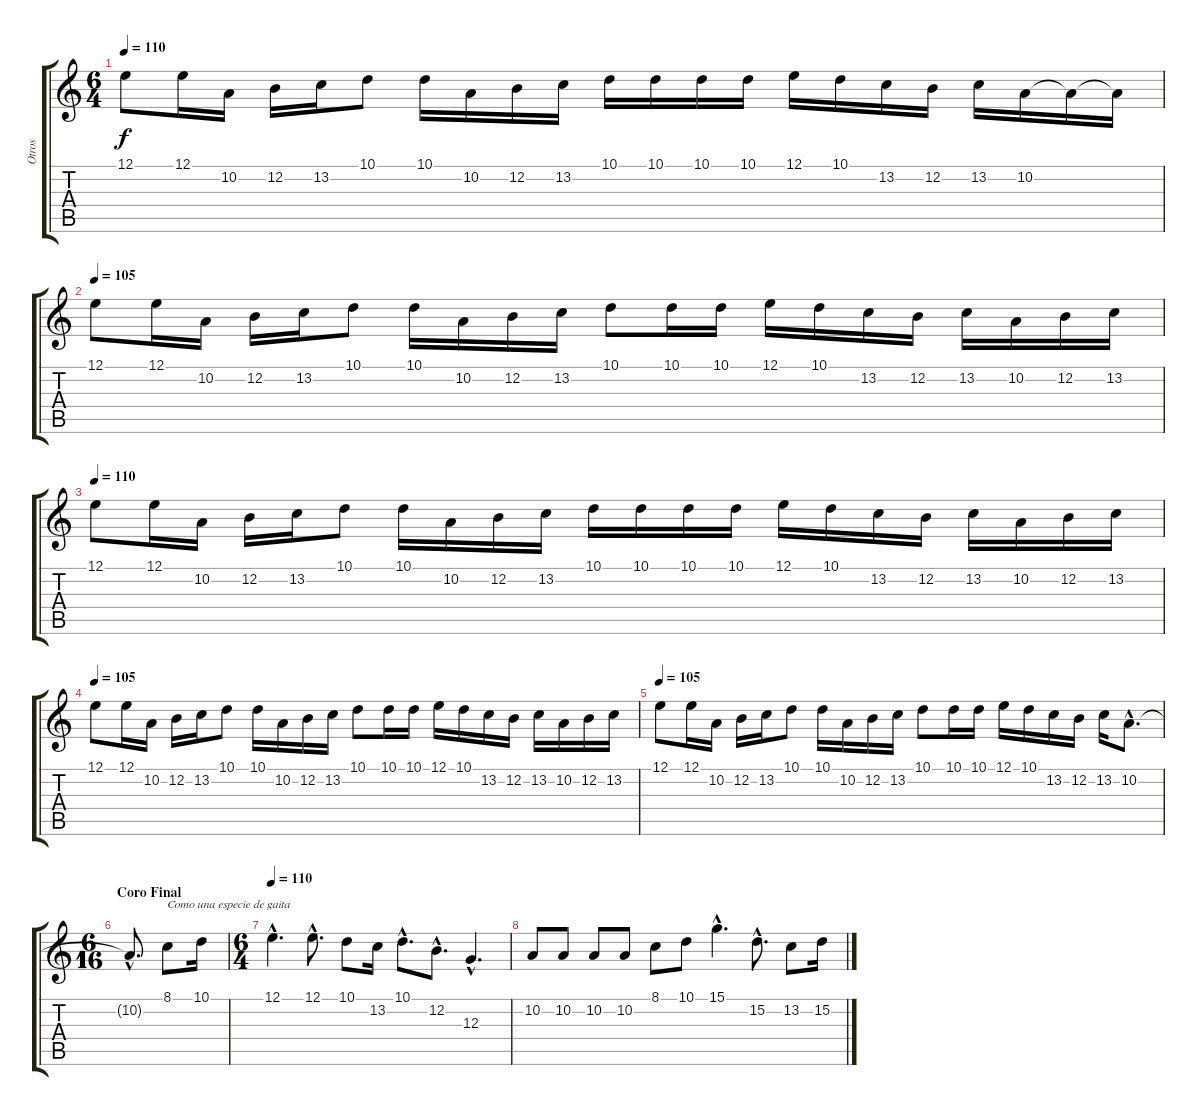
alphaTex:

\track ("Otros" "Otros") {instrument lead5charang}
\staff {score tabs}
\tuning (E4 B3 G3 D3 A2 E2) {hide}
\ts (6 4)
\tempo 105
\tempo 110
\clef g2
\ks c
12.1.8{dy f} 12.1.16 10.2.16 12.2.16 13.2.16 10.1.8 10.1.16 10.2.16 12.2.16 13.2.16 10.1.16 10.1.16 10.1.16 10.1.16 12.1.16 10.1.16 13.2.16 12.2.16 13.2.16 10.2.16 10.2{t}.16 10.2{t}.16 |
\tempo 110
\tempo 105
12.1.8{instrument lead5charang} 12.1.16 10.2.16 12.2.16 13.2.16 10.1.8 10.1.16 10.2.16 12.2.16 13.2.16 10.1.8 10.1.16 10.1.16 12.1.16 10.1.16 13.2.16 12.2.16 13.2.16 10.2.16 12.2.16 13.2.16 |
\tempo 105
\tempo 110
12.1.8{instrument lead5charang} 12.1.16 10.2.16 12.2.16 13.2.16 10.1.8 10.1.16 10.2.16 12.2.16 13.2.16 10.1.16 10.1.16 10.1.16 10.1.16 12.1.16 10.1.16 13.2.16 12.2.16 13.2.16 10.2.16 12.2.16 13.2.16 |
\tempo 110
\tempo 105
12.1.8{instrument lead5charang} 12.1.16 10.2.16 12.2.16 13.2.16 10.1.8 10.1.16 10.2.16 12.2.16 13.2.16 10.1.8 10.1.16 10.1.16 12.1.16 10.1.16 13.2.16 12.2.16 13.2.16 10.2.16 12.2.16 13.2.16 |
\tempo 110
\tempo 105
12.1.8{instrument lead5charang} 12.1.16 10.2.16 12.2.16 13.2.16 10.1.8 10.1.16 10.2.16 12.2.16 13.2.16 10.1.8 10.1.16 10.1.16 12.1.16 10.1.16 13.2.16 12.2.16 13.2.16 10.2{hac}.8{d} |
\ts (6 16)
\section ("" "Coro Final")
10.2{hac t}.8{d} 8.1.8{txt "Como una especie de gaita" volume 13 instrument lead5charang} 10.1.16 |
\ts (6 4)
\tempo 110
12.1{hac}.4{d} 12.1{hac}.8{d} 10.1.8 13.2.16 10.1{hac}.8{d} 12.2{hac}.8{d} 12.3{hac}.4{d} |
10.2.8 10.2.8 10.2.8 10.2.8 8.1.8 10.1.8 15.1{hac}.4{d} 15.2{hac}.8{d} 13.2.8 15.2.16
